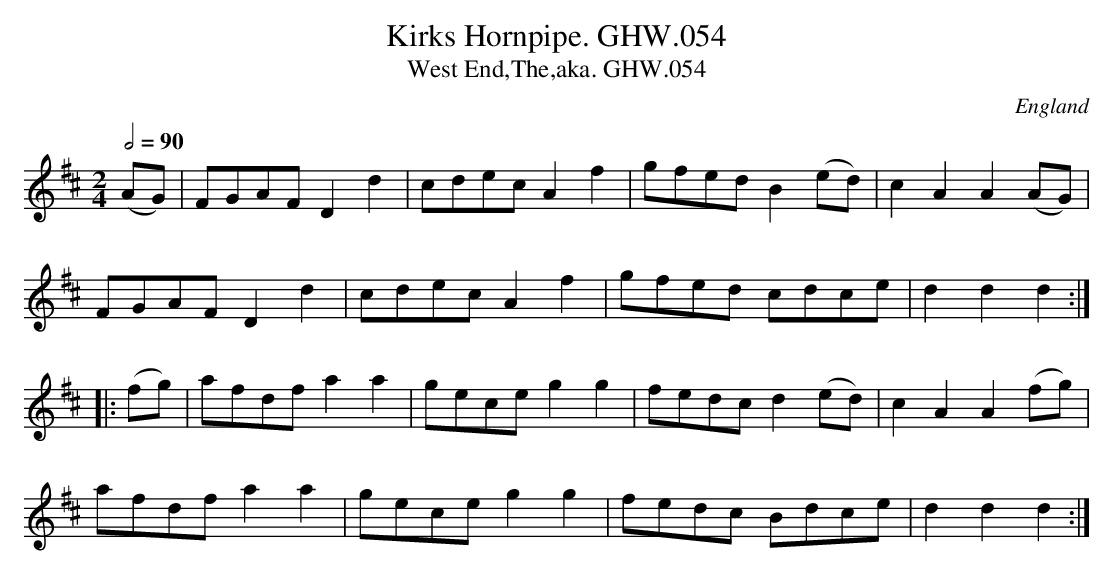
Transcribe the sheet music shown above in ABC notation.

X:1
T:Kirks Hornpipe. GHW.054
T:West End,The,aka. GHW.054
L:1/8
M:2/4
O:England
Q:1/2=90
K:D
(AG)|FGAF D2d2|cdec A2 f2|gfed B2 (ed)|c2A2A2 (AG)|!
FGAF D2d2|cdec A2 f2|gfed cdce|d2d2d2:|!
|:(fg)|afdf a2a2|gece g2g2|fedc d2 (ed)|c2A2A2 (fg)|!
afdf a2a2|gece g2g2|fedc Bdce|d2d2d2:|
